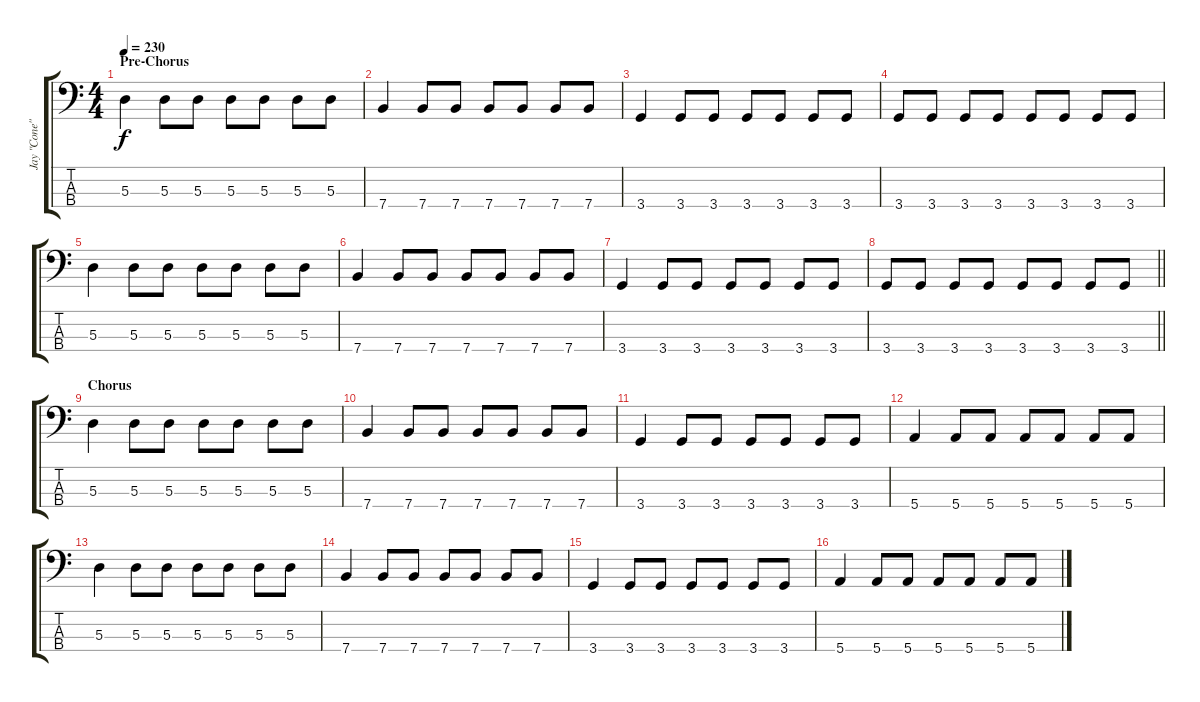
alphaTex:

\track ("Jay \"Cone\" - Bass" "Jay \"Cone\"") {instrument electricbassfinger}
\staff {score tabs}
\tuning (G2 D2 A1 E1) {hide}
\ts (4 4)
\section ("" "Pre-Chorus")
\tempo 230
\clef f4
\ks c
5.3.4{dy f volume 13} 5.3.8 5.3.8 5.3.8 5.3.8 5.3.8 5.3.8 |
7.4.4 7.4.8 7.4.8 7.4.8 7.4.8 7.4.8 7.4.8 |
3.4.4 3.4.8 3.4.8 3.4.8 3.4.8 3.4.8 3.4.8 |
3.4.8 3.4.8 3.4.8 3.4.8 3.4.8 3.4.8 3.4.8 3.4.8 |
5.3.4 5.3.8 5.3.8 5.3.8 5.3.8 5.3.8 5.3.8 |
7.4.4 7.4.8 7.4.8 7.4.8 7.4.8 7.4.8 7.4.8 |
3.4.4 3.4.8 3.4.8 3.4.8 3.4.8 3.4.8 3.4.8 |
\barLineRight lightlight
3.4.8 3.4.8 3.4.8 3.4.8 3.4.8 3.4.8 3.4.8 3.4.8 |
\section ("" "Chorus")
5.3.4 5.3.8 5.3.8 5.3.8 5.3.8 5.3.8 5.3.8 |
7.4.4 7.4.8 7.4.8 7.4.8 7.4.8 7.4.8 7.4.8 |
3.4.4 3.4.8 3.4.8 3.4.8 3.4.8 3.4.8 3.4.8 |
5.4.4 5.4.8 5.4.8 5.4.8 5.4.8 5.4.8 5.4.8 |
5.3.4 5.3.8 5.3.8 5.3.8 5.3.8 5.3.8 5.3.8 |
7.4.4 7.4.8 7.4.8 7.4.8 7.4.8 7.4.8 7.4.8 |
3.4.4 3.4.8 3.4.8 3.4.8 3.4.8 3.4.8 3.4.8 |
5.4.4 5.4.8 5.4.8 5.4.8 5.4.8 5.4.8 5.4.8
